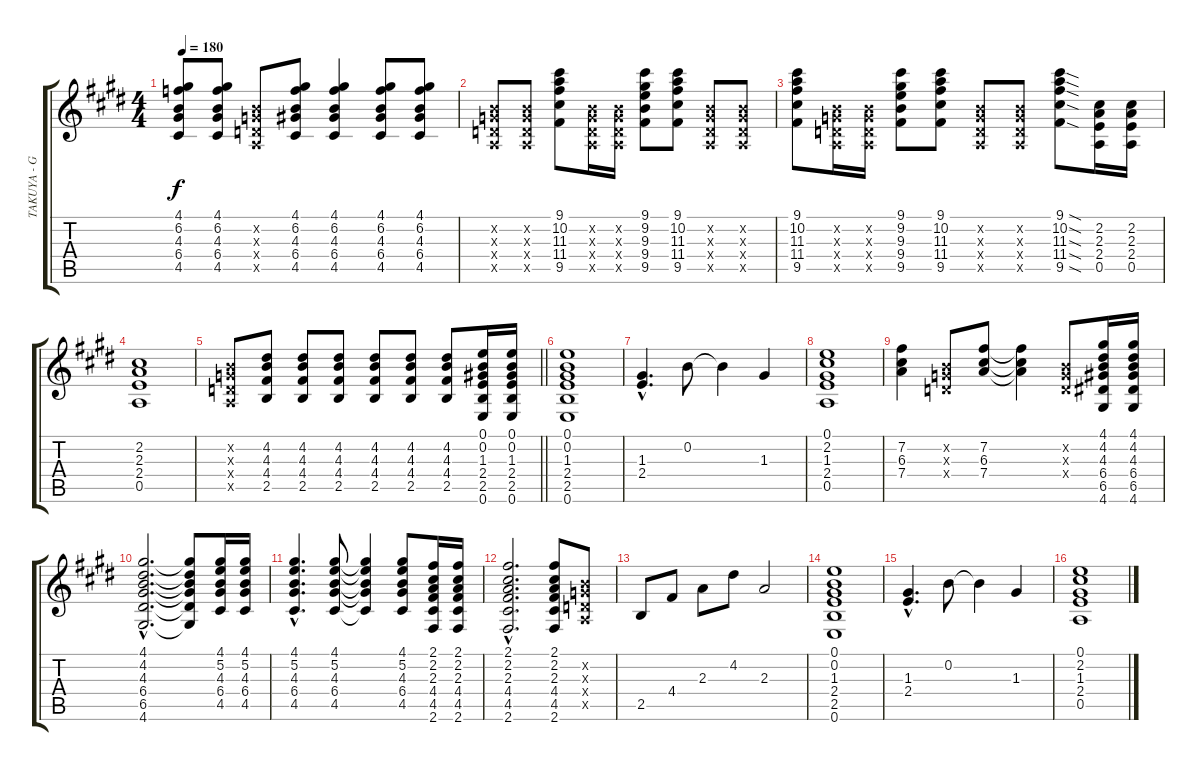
\track ("TAKUYA - Guitar 1" "TAKUYA - G") {instrument overdrivenguitar}
\staff {score tabs}
\tuning (E4 B3 G3 D3 A2 E2) {hide}
\ts (4 4)
\tempo 180
\clef g2
\ks e
(4.1 6.2 4.3 6.4 4.5).8{dy f} (4.1 6.2 4.3 6.4 4.5).8 (0.2{x} 0.3{x} 0.4{x} 0.5{x}).8 (4.1 6.2 4.3 6.4 4.5).8 (4.1 6.2 4.3 6.4 4.5).4 (4.1 6.2 4.3 6.4 4.5).8 (4.1 6.2 4.3 6.4 4.5).8 |
(0.2{x} 0.3{x} 0.4{x} 0.5{x}).8 (0.2{x} 0.3{x} 0.4{x} 0.5{x}).8 (9.1 10.2 11.3 11.4 9.5).8 (0.2{x} 0.3{x} 0.4{x} 0.5{x}).16 (0.2{x} 0.3{x} 0.4{x} 0.5{x}).16 (9.1 9.2 9.3 9.4 9.5).8 (9.1 10.2 11.3 11.4 9.5).8 (0.2{x} 0.3{x} 0.4{x} 0.5{x}).8 (0.2{x} 0.3{x} 0.4{x} 0.5{x}).8 |
(9.1 10.2 11.3 11.4 9.5).8 (0.2{x} 0.3{x} 0.4{x} 0.5{x}).16 (0.2{x} 0.3{x} 0.4{x} 0.5{x}).16 (9.1 9.2 9.3 9.4 9.5).8 (9.1 10.2 11.3 11.4 9.5).8 (0.2{x} 0.3{x} 0.4{x} 0.5{x}).8 (0.2{x} 0.3{x} 0.4{x} 0.5{x}).8 (9.1{sod} 10.2{sod} 11.3{sod} 11.4{sod} 9.5{sod}).8 (2.2 2.3 2.4 0.5).16 (2.2 2.3 2.4 0.5).16 |
(2.2 2.3 2.4 0.5).1 |
\barLineRight lightlight
(0.2{x} 0.3{x} 0.4{x} 0.5{x}).8 (4.2 4.3 4.4 2.5).8 (4.2 4.3 4.4 2.5).8 (4.2 4.3 4.4 2.5).8 (4.2 4.3 4.4 2.5).8 (4.2 4.3 4.4 2.5).8 (4.2 4.3 4.4 2.5).8 (0.1 0.2 1.3 2.4 2.5 0.6).16 (0.1 0.2 1.3 2.4 2.5 0.6).16 |
(0.1 0.2 1.3 2.4 2.5 0.6).1 |
(1.3{hac} 2.4{hac}).4{d} 0.2.8 0.2{t}.4 1.3.4 |
(0.1 2.2 1.3 2.4 0.5).1 |
(7.2 6.3 7.4).4 (0.2{x} 0.3{x} 0.4{x}).8 (7.2 6.3 7.4).8 (7.2{t} 6.3{t} 7.4{t}).4 (0.2{x} 0.3{x} 0.4{x}).8 (4.1 4.2 4.3 6.4 6.5 4.6).16 (4.1 4.2 4.3 6.4 6.5 4.6).16 |
(4.1{hac} 4.2{hac} 4.3{hac} 6.4{hac} 6.5{hac} 4.6{hac}).2{d} (4.1{t} 4.2{t} 4.3{t} 6.4{t} 6.5{t} 4.6{t}).8 (4.1 5.2 4.3 6.4 4.5).16 (4.1 5.2 4.3 6.4 4.5).16 |
(4.1{hac} 5.2{hac} 4.3{hac} 6.4{hac} 4.5{hac}).4{d} (4.1 5.2 4.3 6.4 4.5).8 (4.1{t} 5.2{t} 4.3{t} 6.4{t} 4.5{t}).4 (4.1 5.2 4.3 6.4 4.5).8 (2.1 2.2 2.3 4.4 4.5 2.6).16 (2.1 2.2 2.3 4.4 4.5 2.6).16 |
(2.1{hac} 2.2{hac} 2.3{hac} 4.4{hac} 4.5{hac} 2.6{hac}).2{d} (2.1 2.2 2.3 4.4 4.5 2.6).8 (0.2{x} 0.3{x} 0.4{x} 0.5{x}).8 |
2.5.8 4.4.8 2.3.8 4.2.8 2.3.2 |
(0.1 0.2 1.3 2.4 2.5 0.6).1 |
(1.3{hac} 2.4{hac}).4{d} 0.2.8 0.2{t}.4 1.3.4 |
(0.1 2.2 1.3 2.4 0.5).1
